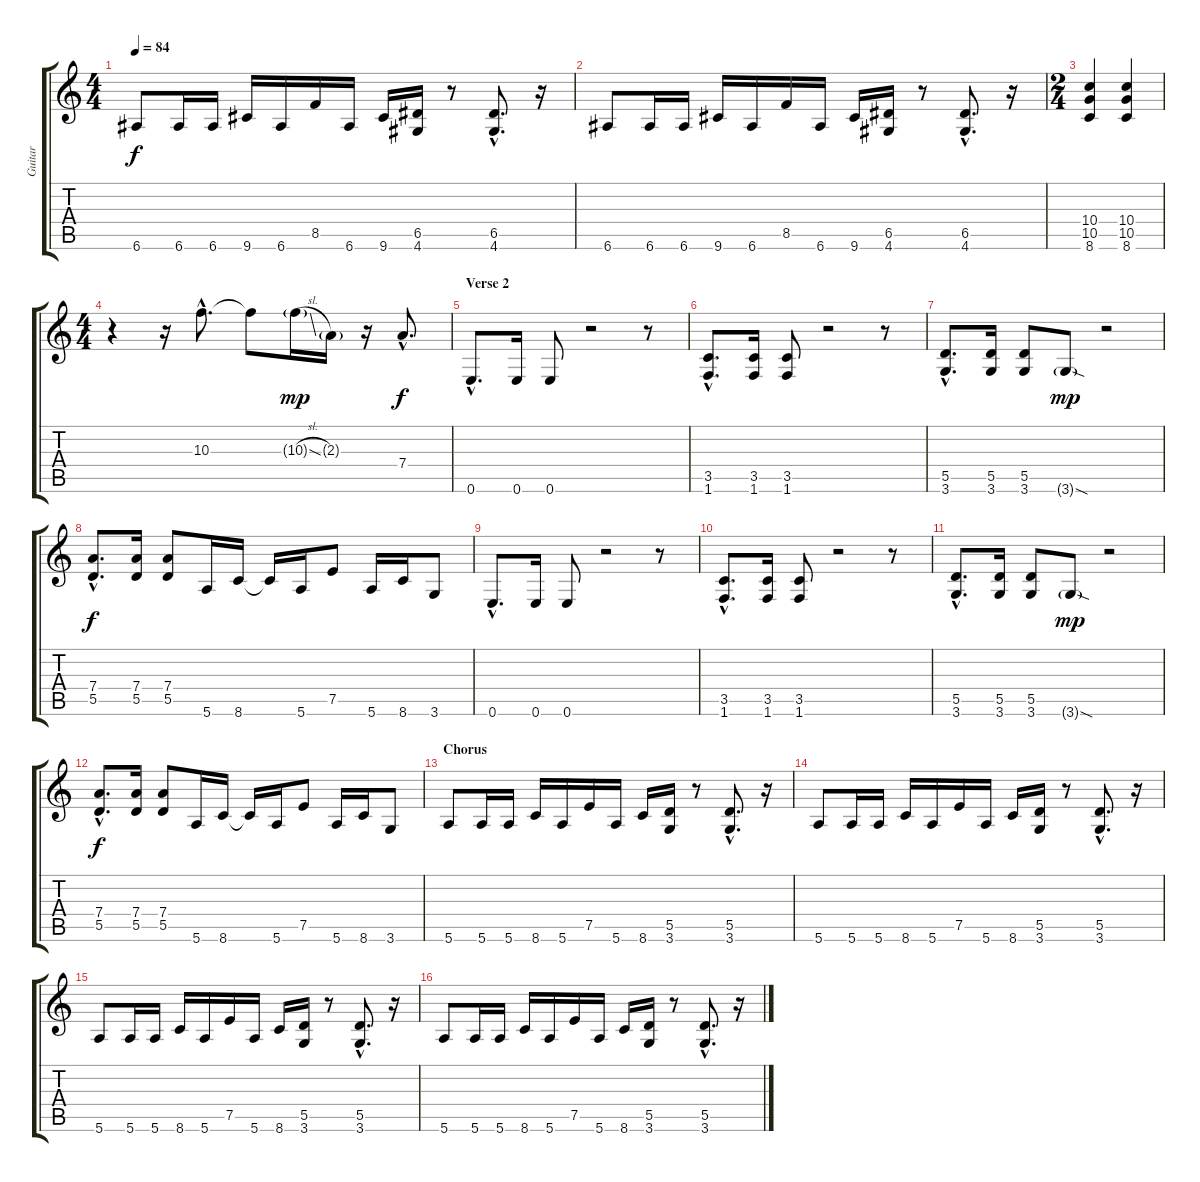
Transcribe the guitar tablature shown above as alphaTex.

\track ("Guitar" "Guitar") {instrument overdrivenguitar}
\staff {score tabs}
\tuning (E4 B3 G3 D3 A2 E2) {hide}
\ts (4 4)
\tempo 84
\clef g2
\ks aminor
6.6.8{dy f} 6.6.16 6.6.16 9.6.16 6.6.16 8.5.16 6.6.16 9.6.16 (6.5 4.6).16 r.8 (6.5{hac} 4.6{hac}).8{d} r.16 |
6.6.8 6.6.16 6.6.16 9.6.16 6.6.16 8.5.16 6.6.16 9.6.16 (6.5 4.6).16 r.8 (6.5{hac} 4.6{hac}).8{d} r.16 |
\ts (2 4)
(10.4 10.5 8.6).4 (10.4 10.5 8.6).4 |
\ts (4 4)
r.4 r.16 10.3{hac}.8{d} 10.3{t}.8 10.3{sl g}.16{dy mp} 2.3{g}.16 r.16 7.4{hac}.8{d dy f} |
\section ("" "Verse 2")
0.6{hac}.8{d} 0.6.16 0.6.8 r.2 r.8 |
(3.5{hac} 1.6{hac}).8{d} (3.5 1.6).16 (3.5 1.6).8 r.2 r.8 |
(5.5{hac} 3.6{hac}).8{d} (5.5 3.6).16 (5.5 3.6).8 3.6{sod g}.8{dy mp} r.2 |
(7.4{hac} 5.5{hac}).8{d dy f} (7.4 5.5).16 (7.4 5.5).8 5.6.16 8.6.16 8.6{t}.16 5.6.16 7.5.8 5.6.16 8.6.16 3.6.8 |
0.6{hac}.8{d} 0.6.16 0.6.8 r.2 r.8 |
(3.5{hac} 1.6{hac}).8{d} (3.5 1.6).16 (3.5 1.6).8 r.2 r.8 |
(5.5{hac} 3.6{hac}).8{d} (5.5 3.6).16 (5.5 3.6).8 3.6{sod g}.8{dy mp} r.2 |
(7.4{hac} 5.5{hac}).8{d dy f} (7.4 5.5).16 (7.4 5.5).8 5.6.16 8.6.16 8.6{t}.16 5.6.16 7.5.8 5.6.16 8.6.16 3.6.8 |
\section ("" "Chorus")
5.6.8 5.6.16 5.6.16 8.6.16 5.6.16 7.5.16 5.6.16 8.6.16 (5.5 3.6).16 r.8 (5.5{hac} 3.6{hac}).8{d} r.16 |
5.6.8 5.6.16 5.6.16 8.6.16 5.6.16 7.5.16 5.6.16 8.6.16 (5.5 3.6).16 r.8 (5.5{hac} 3.6{hac}).8{d} r.16 |
5.6.8 5.6.16 5.6.16 8.6.16 5.6.16 7.5.16 5.6.16 8.6.16 (5.5 3.6).16 r.8 (5.5{hac} 3.6{hac}).8{d} r.16 |
5.6.8 5.6.16 5.6.16 8.6.16 5.6.16 7.5.16 5.6.16 8.6.16 (5.5 3.6).16 r.8 (5.5{hac} 3.6{hac}).8{d} r.16
